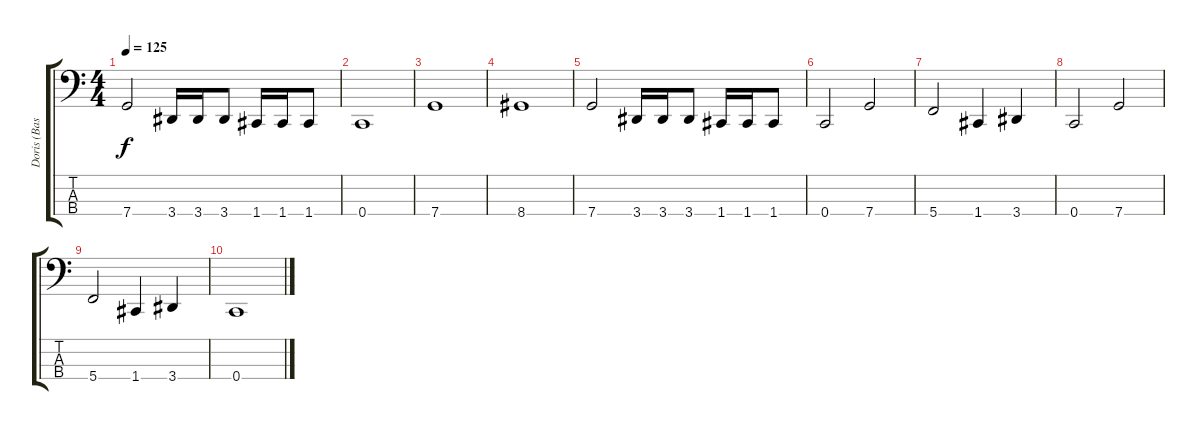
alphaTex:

\track ("Doris (Bass)" "Doris (Bas") {instrument electricbassfinger}
\staff {score tabs}
\tuning (F2 C2 G1 C1) {hide}
\ts (4 4)
\tempo 125
\clef f4
\ks c
7.4.2{dy f} 3.4.16 3.4.16 3.4.8 1.4.16 1.4.16 1.4.8 |
0.4.1 |
7.4.1 |
8.4.1 |
7.4.2 3.4.16 3.4.16 3.4.8 1.4.16 1.4.16 1.4.8 |
0.4.2 7.4.2 |
5.4.2 1.4.4 3.4.4 |
0.4.2 7.4.2 |
5.4.2 1.4.4 3.4.4 |
0.4.1
